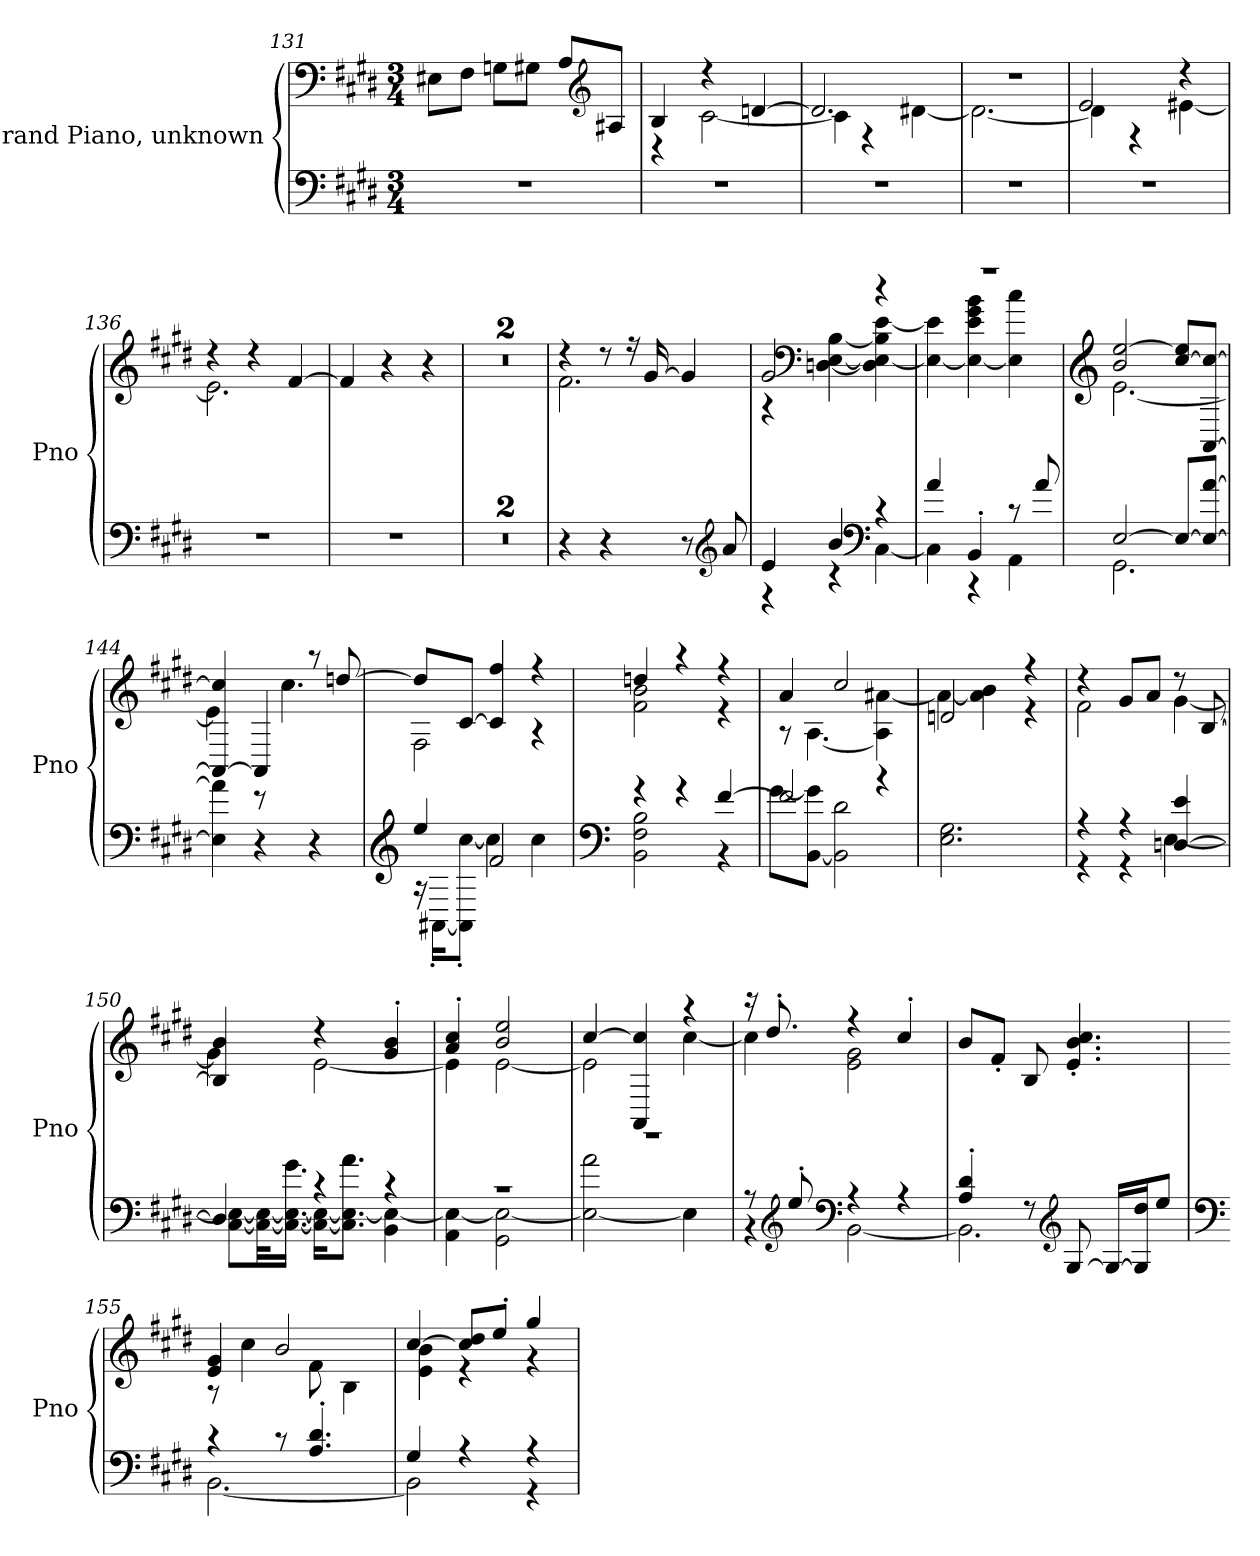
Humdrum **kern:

**kern	**kern
*part1	*part1
*staff2	*staff1
*I"Grand Piano, unknown	*
*I'Pno	*
!!LO:LB:g=z
*clefF4	*clefF4
*k[f#c#g#d#]	*k[f#c#g#d#]
*M3/4	*M3/4
=131	=131
2.r	8E#X\L
.	8F#\J
.	8Gn\L
.	8G#X\J
.	8A/L
*	*clefG2
.	8A#X/J
=132	=132
*	*^
2.r	4B/	4r
.	4r	[2c#\
.	[4dn/	.
=133	=133	=133
2.r	2.d/]	4c#\]
.	.	4r
.	.	[4d#X\
=134	=134	=134
2.r	2.r	2.d#\_
=135	=135	=135
2.r	2e/	4d#\]
.	.	4r
.	4r	[4e#X\
=136	=136	=136
2.r	4r	2.e#\]
.	4r	.
.	[4f#/	.
*	*v	*v
=137	=137
2.r	4f#/]
.	4r
.	4r
=138	=138
2.r	2.r
=139	=139
2.r	2.r
!!LO:LB:g=z
=140	=140
*	*^
4r	4r	2.f#\
4r	8r	.
.	16r	.
.	[16g#/	.
8r	4g#/]	.
*clefG2	*	*
8a/	.	.
=141	=141	=141
*^	*	*
4e/	4r	2g#/	4r
*	*	*clefF4	*
4b/	4r	.	[4Dn\ [4E\ [4B\
*clefF4	*	*	*
4r	[4C#\	4r	4D\] 4E\_ 4B\] [4e\
=142	=142	=142	=142
4a/	4C#\]	2.r	4E\_ 4e\]
4BB'/	4r	.	4E\_ 4e\ 4g#\ 4b\
8r	4AA\	.	4E\] 4cc#\
8a/	.	.	.
=143	=143	=143	=143
*	*	*clefG2	*
[2E/	2.GG#\	2b/ [2ee/	[2.e\
8E/L_	.	[8cc#/ 8ee/]L	.
8E/_ [8a/J	.	[8AA/ 8cc#/_J	.
*v	*v	*	*
=144	=144	=144
4E\] 4a\]	4AA/_ 4cc#/]	4e\]
4r	4AA/]	8r
.	.	4.cc#\
4r	8r	.
.	[8ddn/	.
!!LO:PB:g=z	!!
=145	=145	=145
*clefG2	*	*
*^	*	*
4ee/	16r	8dd/L]	2F#\
.	[16AA#X'\KL	.	.
.	8AA#\]' [8cc#\'J	[8c#/J	.
2f#/	4cc#\]	4c#/] 4ff#/	.
.	4cc#\	4r	4r
=146	=146	=146	=146
*clefF4	*	*	*
4r	2BB\ 2F#\ 2B\	4ddn/	2f#\ 2b\
4r	.	4r	.
[4f#/	4r	4r	4r
=147	=147	=147	=147
2f#/]	[8g#\L	4a/	8r
.	[8BB\ 8g#\]J	.	[4.A\
.	2BB\] 2d#\	2cc#/	.
4r	.	.	4A\] [4a#X\
*v	*v	*	*
=148	=148	=148
2.E\ 2.G#\	2dn/	4a#\_
.	.	4a#\] 4b\
.	4r	4r
=149	=149	=149
*^	*	*
4r	4r	4r	2f#\
4r	4r	8g#/L	.
.	.	8a/J	.
[4Dn/ 4e/	[4E\	8r	[4g#\
.	.	[8B/	.
!!LO:LB:g=z	!!
=150	=150	=150	=150
4D/]	[8C#\ 8E\_L	4B/] 4b/	4g#\]
.	32C#\_ 32E\_KL	.	.
.	16.C#\_ 16.E\_ 16.g#\JJ	.	.
4r	16C#\_ 16E\_KL	4r	[2e\
.	8.C#\] 8.E\_ 8.a\J	.	.
4r	4BB\ 4E\_	4g#/' 4b/'	.
=151	=151	=151	=151
2.r	4AA\ 4E\_	4a/' 4cc#/'	4e\]
.	2GG#\ 2E\_	2b/ 2ee/	[2e\
=152	=152	=152	=152
2.r	2E\_ 2a\	[4cc#/	2e\]
.	.	4AA/ 4cc#/]	.
.	4E\]	4r	[4cc#\
=153	=153	=153	=153
8r	4r	16r	4cc#\]
.	.	8.dd#'/	.
*clefG2	*	*	*
8ee'/	.	.	.
*clefF4	*	*	*
4r	[2BB\	4r	2e\ 2g#\
4r	.	4cc#'/	.
*	*	*v	*v
=154	=154	=154
4A/' 4d#/'	2.BB\]	8b/L
.	.	8f#'/J
8r	.	8B/
*clefG2	*	*
[8G#/	.	4.e/' 4.b/' 4.cc#/'
16G#/LL_	.	.
16G#/] 16dd#/J	.	.
8ee/J	.	.
!!LO:LB:g=z
=155	=155	=155
*clefF4	*	*
*	*	*^
4r	[2.BB\	4e/ 4g#/	8r
.	.	.	4cc#\
8r	.	2b/	.
4.A/' 4.d#/'	.	.	8f#\
.	.	.	4B\
=156	=156	=156	=156
4G#/	2BB\]	[4cc#/	4e\ 4b\
4r	.	8cc#/] 8dd#/L	4r
.	.	8ee'/J	.
4r	4r	4gg#/	4r
*v	*v	*	*
*	*v	*v
=	=
*-	*-
